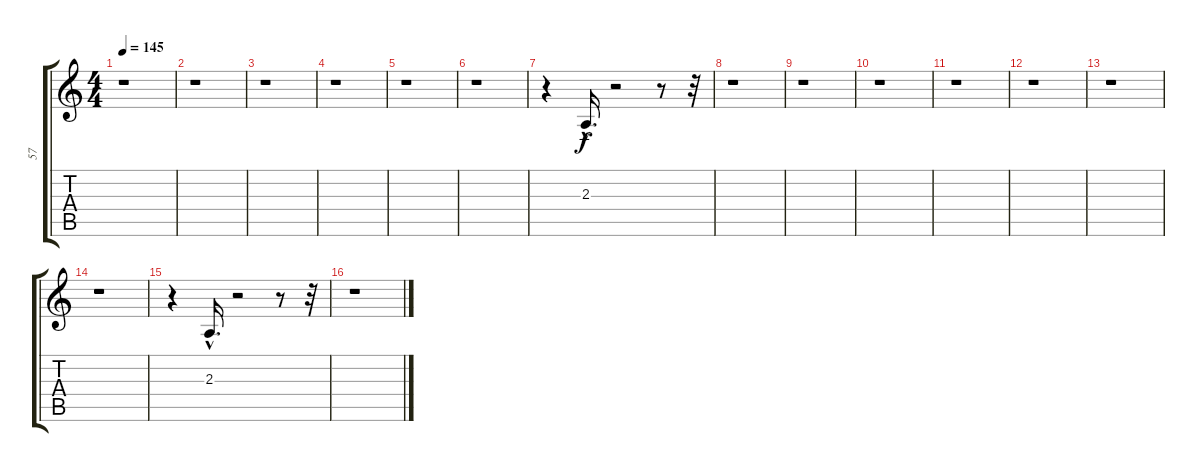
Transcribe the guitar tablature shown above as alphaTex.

\track ("57" "57") {instrument voiceoohs}
\staff {score tabs}
\tuning (E4 B3 G3 D3 A2 E2) {hide}
\ts (4 4)
\tempo 145
\clef g2
\ks c
r.1{dy ff} |
r.1 |
r.1 |
r.1 |
r.1 |
r.1 |
r.4 2.3{hac}.16{d dy f} r.2 r.8 r.32 |
r.1 |
r.1 |
r.1 |
r.1 |
r.1 |
r.1 |
r.1 |
r.4 2.3{hac}.16{d} r.2 r.8 r.32 |
r.1
